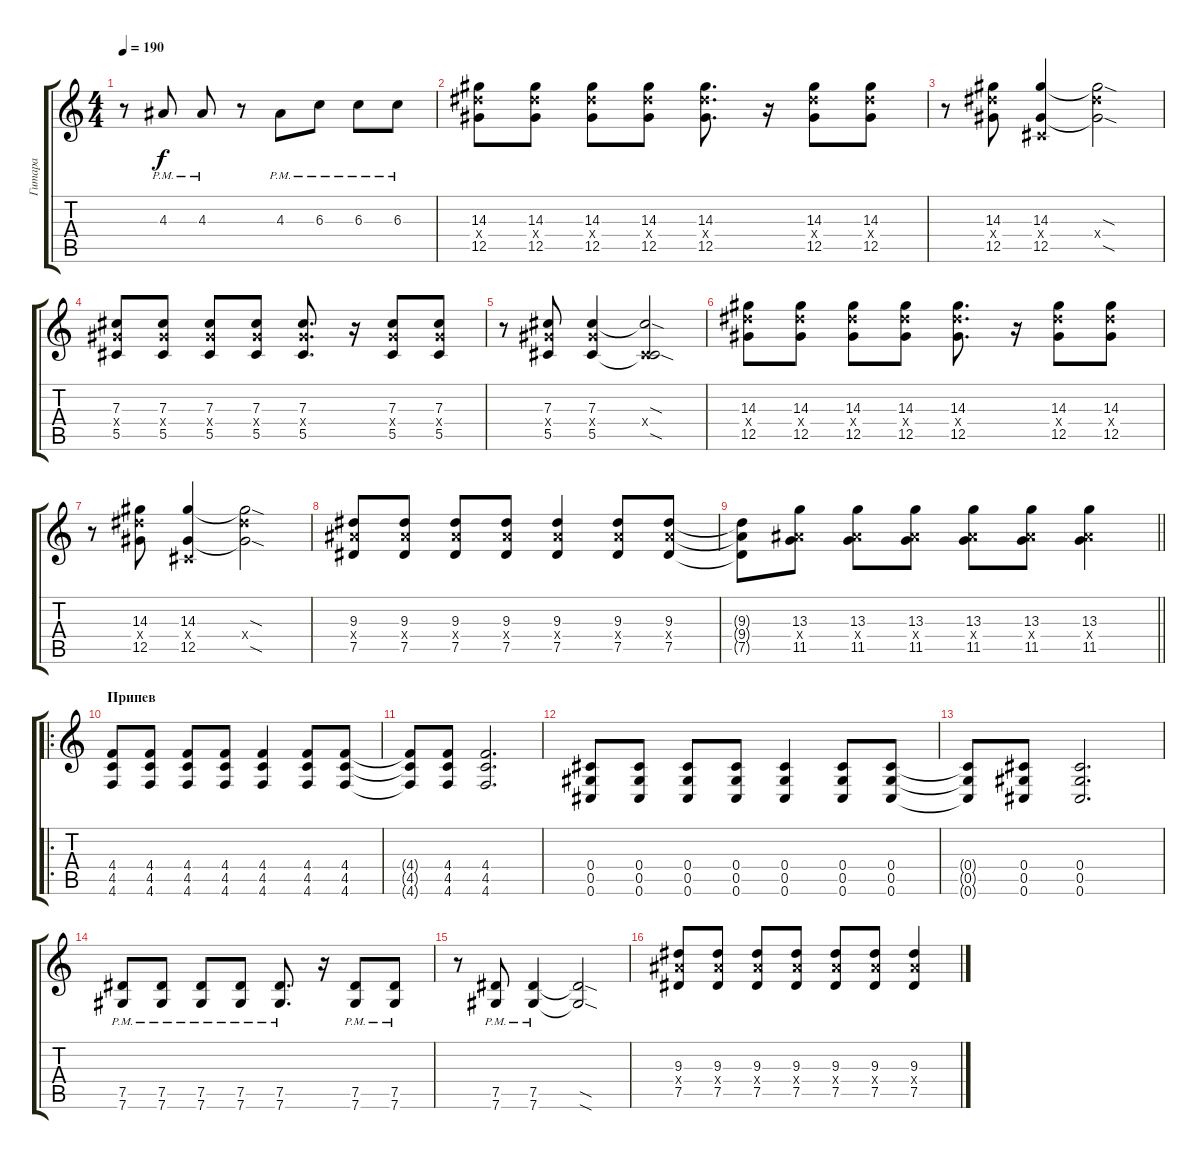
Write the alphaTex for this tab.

\track ("Гитара" "Гитара") {instrument distortionguitar}
\staff {score tabs}
\tuning (Eb4 Bb3 Gb3 Db3 Ab2 Db2) {hide}
\ts (4 4)
\tempo 190
\clef g2
\ks c
r.8{dy f} 4.3{pm}.8 4.3{pm}.8 r.8 4.3{pm}.8 6.3{pm}.8 6.3{pm}.8 6.3{pm}.8 |
(14.3 14.4{x} 12.5).8 (14.3 14.4{x} 12.5).8 (14.3 14.4{x} 12.5).8 (14.3 14.4{x} 12.5).8 (14.3 14.4{x} 12.5).8{d} r.16 (14.3 14.4{x} 12.5).8 (14.3 14.4{x} 12.5).8 |
r.8 (14.3 14.4{x} 12.5).8 (14.3 0.4{x} 12.5).4 (14.3{sod t} 14.4{x} 12.5{sod t}).2 |
(7.3 7.4{x} 5.5).8 (7.3 7.4{x} 5.5).8 (7.3 7.4{x} 5.5).8 (7.3 7.4{x} 5.5).8 (7.3 7.4{x} 5.5).8{d} r.16 (7.3 7.4{x} 5.5).8 (7.3 7.4{x} 5.5).8 |
r.8 (7.3 7.4{x} 5.5).8 (7.3 7.4{x} 5.5).4 (7.3{sod t} 0.4{x} 5.5{sod t}).2 |
(14.3 14.4{x} 12.5).8 (14.3 14.4{x} 12.5).8 (14.3 14.4{x} 12.5).8 (14.3 14.4{x} 12.5).8 (14.3 14.4{x} 12.5).8{d} r.16 (14.3 14.4{x} 12.5).8 (14.3 14.4{x} 12.5).8 |
r.8 (14.3 14.4{x} 12.5).8 (14.3 0.4{x} 12.5).4 (14.3{sod t} 14.4{x} 12.5{sod t}).2 |
(9.3 9.4{x} 7.5).8 (9.3 9.4{x} 7.5).8 (9.3 9.4{x} 7.5).8 (9.3 9.4{x} 7.5).8 (9.3 9.4{x} 7.5).4 (9.3 9.4{x} 7.5).8 (9.3 9.4{x} 7.5).8 |
\barLineRight lightlight
(9.3{t} 9.4{t} 7.5{t}).8 (13.3 9.4{x} 11.5).8 (13.3 9.4{x} 11.5).8 (13.3 9.4{x} 11.5).8 (13.3 9.4{x} 11.5).8 (13.3 9.4{x} 11.5).8 (13.3 9.4{x} 11.5).4 |
\ro
\section ("" "Припев")
(4.4 4.5 4.6).8 (4.4 4.5 4.6).8 (4.4 4.5 4.6).8 (4.4 4.5 4.6).8 (4.4 4.5 4.6).4 (4.4 4.5 4.6).8 (4.4 4.5 4.6).8 |
(4.4{t} 4.5{t} 4.6{t}).8 (4.4 4.5 4.6).8 (4.4 4.5 4.6).2{d} |
(0.4 0.5 0.6).8 (0.4 0.5 0.6).8 (0.4 0.5 0.6).8 (0.4 0.5 0.6).8 (0.4 0.5 0.6).4 (0.4 0.5 0.6).8 (0.4 0.5 0.6).8 |
(0.4{t} 0.5{t} 0.6{t}).8 (0.4 0.5 0.6).8 (0.4 0.5 0.6).2{d} |
(7.5{pm} 7.6{pm}).8 (7.5{pm} 7.6{pm}).8 (7.5{pm} 7.6{pm}).8 (7.5{pm} 7.6{pm}).8 (7.5{pm} 7.6{pm}).8{d} r.16 (7.5{pm} 7.6{pm}).8 (7.5{pm} 7.6{pm}).8 |
r.8 (7.5{pm} 7.6{pm}).8 (7.5{pm} 7.6{pm}).4 (7.5{sod t} 7.6{sod t}).2 |
(9.3 9.4{x} 7.5).8 (9.3 9.4{x} 7.5).8 (9.3 9.4{x} 7.5).8 (9.3 9.4{x} 7.5).8 (9.3 9.4{x} 7.5).8 (9.3 9.4{x} 7.5).8 (9.3{ss} 9.4{x} 7.5{ss}).4
